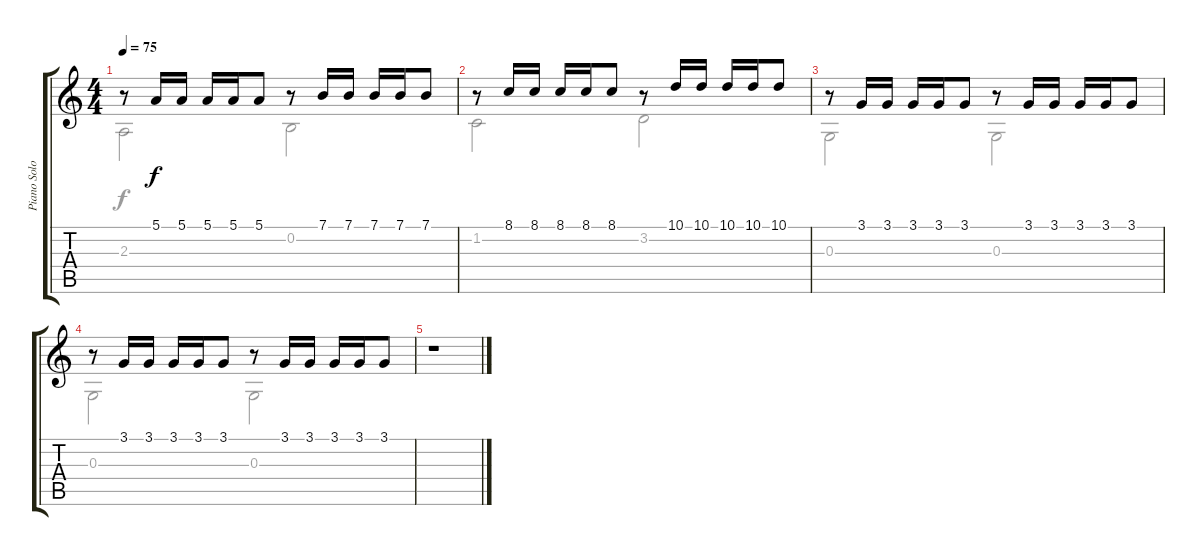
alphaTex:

\track ("Piano Solo" "Piano Solo") {instrument acousticgrandpiano}
\staff {score tabs}
\tuning (E4 B3 G3 D3 A2 E2) {hide}
\voice
\ts (4 4)
\tempo 75
\clef g2
\ks c
r.8{dy f} 5.1.16 5.1.16 5.1.16 5.1.16 5.1.8 r.8 7.1.16 7.1.16 7.1.16 7.1.16 7.1.8 |
r.8 8.1.16 8.1.16 8.1.16 8.1.16 8.1.8 r.8 10.1.16 10.1.16 10.1.16 10.1.16 10.1.8 |
r.8 3.1.16 3.1.16 3.1.16 3.1.16 3.1.8 r.8 3.1.16 3.1.16 3.1.16 3.1.16 3.1.8 |
r.8 3.1.16 3.1.16 3.1.16 3.1.16 3.1.8 r.8 3.1.16 3.1.16 3.1.16 3.1.16 3.1.8 |
r.1
\voice
\clef g2
\ottava regular
\simile none
\ks c
2.3.2{dy f} 0.2.2 |
1.2.2 3.2.2 |
0.3.2 0.3.2 |
0.3.2 0.3.2 |
